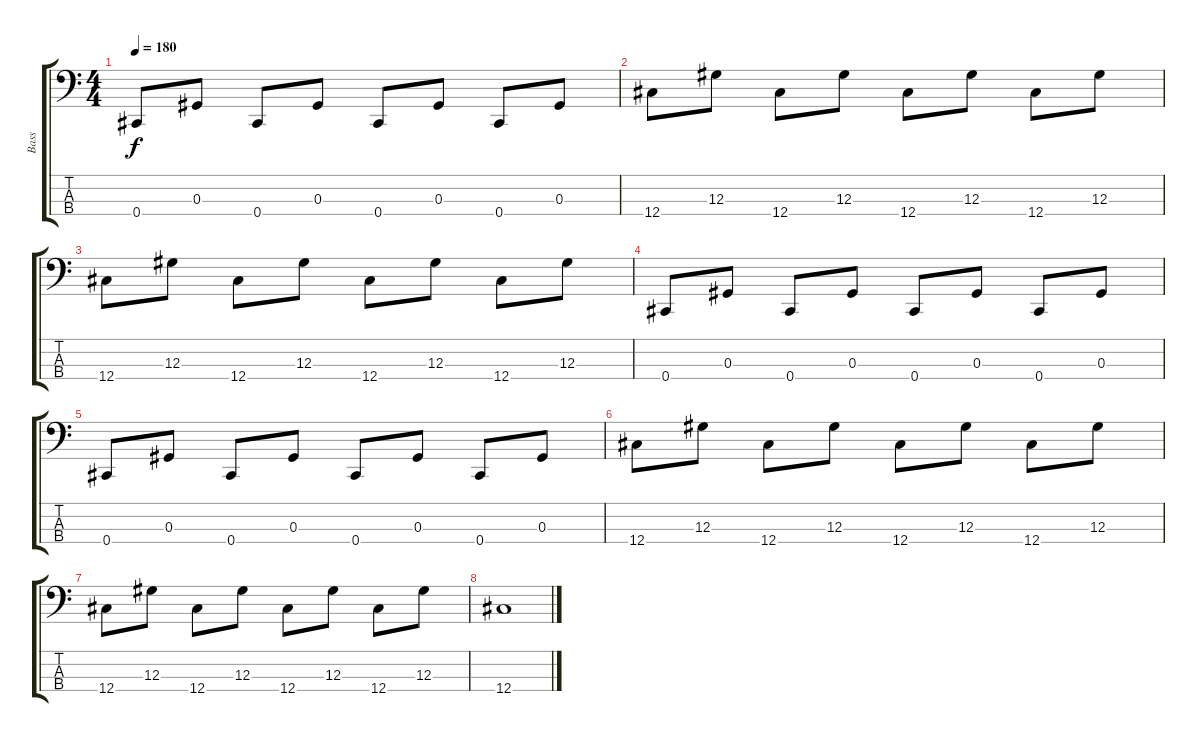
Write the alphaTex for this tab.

\track ("Bass" "Bass") {instrument electricbassfinger}
\staff {score tabs}
\tuning (Gb2 Db2 Ab1 Db1) {hide}
\ts (4 4)
\tempo 180
\clef f4
\ks c
0.4.8{dy f} 0.3.8 0.4.8 0.3.8 0.4.8 0.3.8 0.4.8 0.3.8 |
12.4.8 12.3.8 12.4.8 12.3.8 12.4.8 12.3.8 12.4.8 12.3.8 |
12.4.8 12.3.8 12.4.8 12.3.8 12.4.8 12.3.8 12.4.8 12.3.8 |
0.4.8 0.3.8 0.4.8 0.3.8 0.4.8 0.3.8 0.4.8 0.3.8 |
0.4.8 0.3.8 0.4.8 0.3.8 0.4.8 0.3.8 0.4.8 0.3.8 |
12.4.8 12.3.8 12.4.8 12.3.8 12.4.8 12.3.8 12.4.8 12.3.8 |
12.4.8 12.3.8 12.4.8 12.3.8 12.4.8 12.3.8 12.4.8 12.3.8 |
12.4.1
